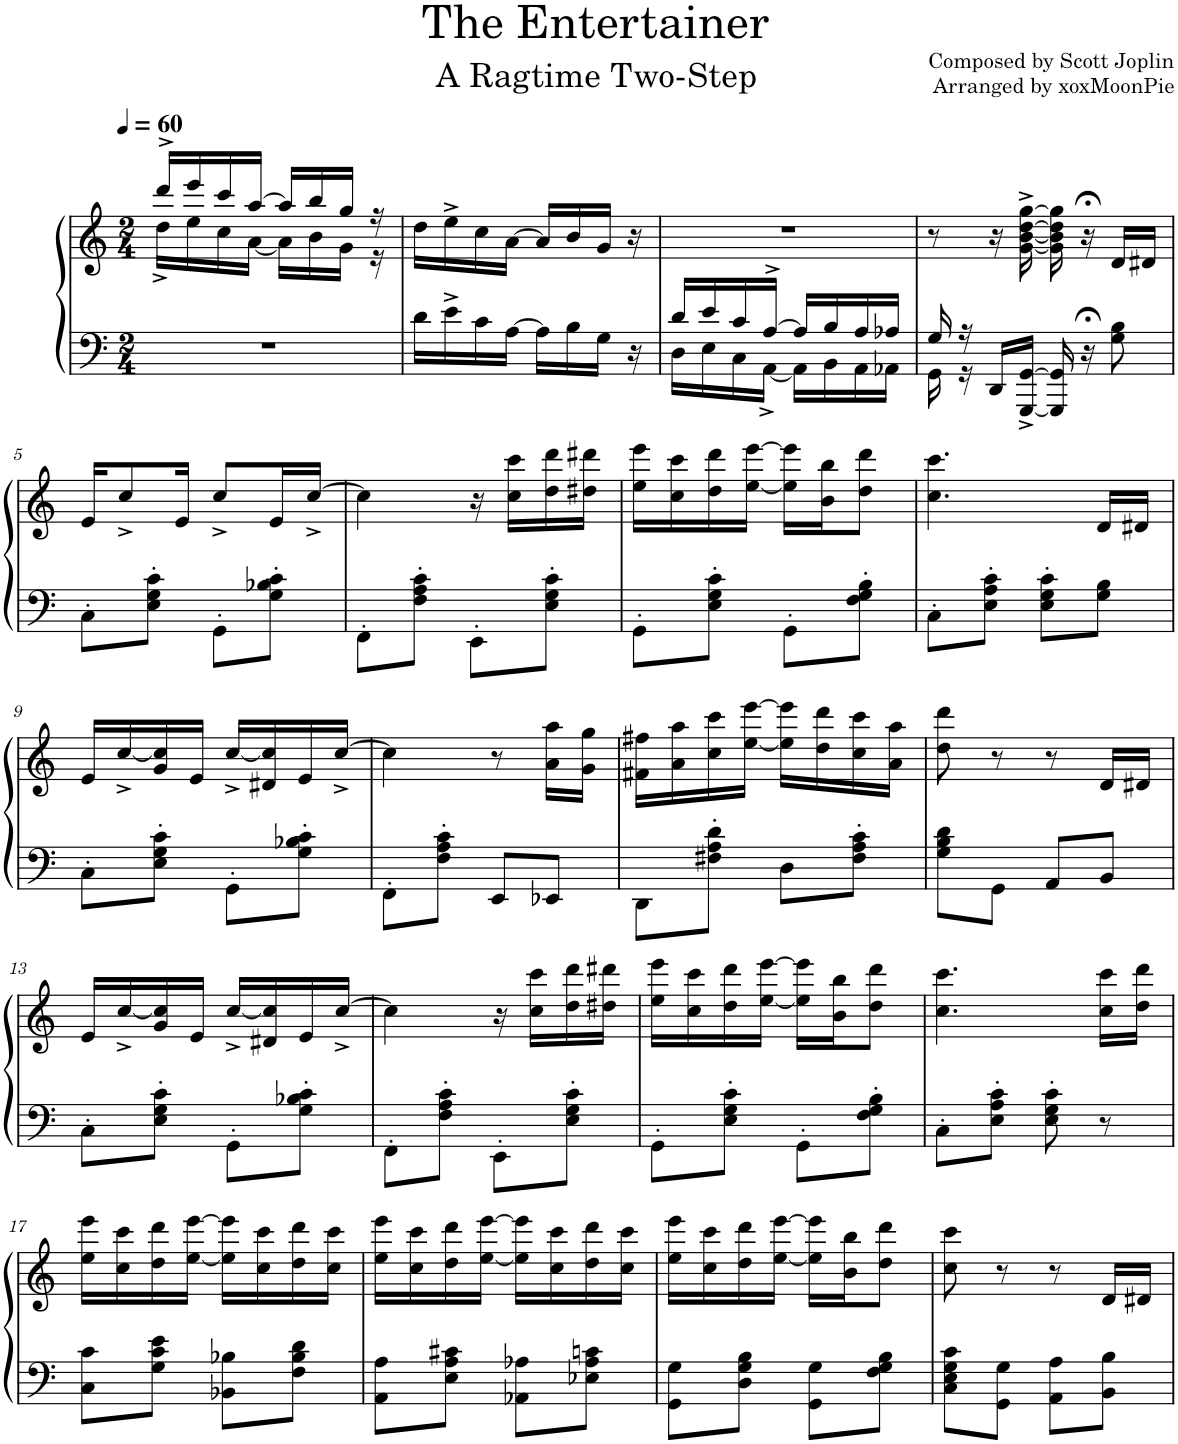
**kern	**kern
*part1	*part1
*staff2	*staff1
*I"Honky Tonk Piano	*
*I'Hnk. Pno.	*
*clefF4	*clefG2
*k[]	*k[]
*M2/4	*M2/4
*MM60	*MM60
=1	=1
*	*^
2r	16ddd^/LL	16dd^\LL
.	16eee/	16ee\
.	16ccc/	16cc\
.	[16aa/JJ	[16a\JJ
.	16aa/LL]	16a\LL]
.	16bb/	16b\
.	16gg/JJ	16g\JJ
.	16r	16r
*	*v	*v
=2	=2
16d\LL	16dd\LL
16e^\	16ee^\
16c\	16cc\
[16A\JJ	[16a\JJ
16A\LL]	16a/LL]
16B\	16b/
16G\JJ	16g/JJ
16r	16r
=3	=3
*^	*
16d/LL	16D\LL	2r
16e/	16E\	.
16c/	16C\	.
[16A^/JJ	[16AA^\JJ	.
16A/LL]	16AA\LL]	.
16B/	16BB\	.
16A/	16AA\	.
16A-X/JJ	16AA-X\JJ	.
=4	=4	=4
16G/	16GG\	8r
16r	16r	.
16DD/LL	4.ryy	16r
[16GGG/^ [16GG/^JJ	.	[16g\^ [16b\^ [16dd\^ [16gg\^
16GGG/] 16GG/]	.	16g\] 16b\] 16dd\] 16gg\]
16r;<	.	16r;<
8G\ 8B\	.	16d/LL
.	.	16d#X/JJ
*v	*v	*
!!LO:LB:g=z
=5	=5
8C'\L	16e/KL
.	8cc^/
8E\' 8G\' 8c\'J	.
.	16e/Jk
8GG'\L	8cc^/L
8G\' 8B-X\' 8c\'J	16e/L
.	[16cc^/JJ
=6	=6
8FF'\L	4cc\]
8F\' 8A\' 8c\'J	.
8EE'\L	16r
.	16cc\ 16ccc\LL
8E\' 8G\' 8c\'J	16dd\ 16ddd\
.	16dd#X\ 16ddd#X\JJ
=7	=7
8GG'\L	16ee\ 16eee\LL
.	16cc\ 16ccc\
8E\' 8G\' 8c\'J	16dd\ 16ddd\
.	[16ee\ [16eee\JJ
8GG'\L	16ee\] 16eee\]LL
.	16b\ 16bb\J
8F\' 8G\' 8B\'J	8dd\ 8ddd\J
=8	=8
8C'\L	4.cc\ 4.ccc\
8E\' 8A\' 8c\'J	.
8E\' 8G\' 8c\'L	.
8G\ 8B\J	16d/LL
.	16d#X/JJ
!!LO:LB:g=z
=9	=9
8C'\L	16e/LL
.	[16cc^/
8E\' 8G\' 8c\'J	16g/ 16cc/]
.	16e/JJ
8GG'\L	[16cc^/LL
.	16d#X/ 16cc/]
8G\' 8B-X\' 8c\'J	16e/
.	[16cc^/JJ
=10	=10
8FF'\L	4cc\]
8F\' 8A\' 8c\'J	.
8EE/L	8r
8EE-X/J	16a\ 16aa\LL
.	16g\ 16gg\JJ
=11	=11
8DD\L	16f#X\ 16ff#X\LL
.	16a\ 16aa\
8F#X\' 8A\' 8d\'J	16cc\ 16ccc\
.	[16ee\ [16eee\JJ
8D\L	16ee\] 16eee\]LL
.	16dd\ 16ddd\
8F#\' 8A\' 8c\'J	16cc\ 16ccc\
.	16a\ 16aa\JJ
=12	=12
8G\ 8B\ 8d\L	8dd\ 8ddd\
8GG\J	8r
8AA/L	8r
8BB/J	16d/LL
.	16d#X/JJ
!!LO:LB:g=z
=13	=13
8C'\L	16e/LL
.	[16cc^/
8E\' 8G\' 8c\'J	16g/ 16cc/]
.	16e/JJ
8GG'\L	[16cc^/LL
.	16d#X/ 16cc/]
8G\' 8B-X\' 8c\'J	16e/
.	[16cc^/JJ
=14	=14
8FF'\L	4cc\]
8F\' 8A\' 8c\'J	.
8EE'\L	16r
.	16cc\ 16ccc\LL
8E\' 8G\' 8c\'J	16dd\ 16ddd\
.	16dd#X\ 16ddd#X\JJ
=15	=15
8GG'\L	16ee\ 16eee\LL
.	16cc\ 16ccc\
8E\' 8G\' 8c\'J	16dd\ 16ddd\
.	[16ee\ [16eee\JJ
8GG'\L	16ee\] 16eee\]LL
.	16b\ 16bb\J
8F\' 8G\' 8B\'J	8dd\ 8ddd\J
=16	=16
8C'\L	4.cc\ 4.ccc\
8E\' 8A\' 8c\'J	.
8E\' 8G\' 8c\'	.
8r	16cc\ 16ccc\LL
.	16dd\ 16ddd\JJ
!!LO:LB:g=z
=17	=17
8C\ 8c\L	16ee\ 16eee\LL
.	16cc\ 16ccc\
8G\ 8c\ 8e\J	16dd\ 16ddd\
.	[16ee\ [16eee\JJ
8BB-X\ 8B-X\L	16ee\] 16eee\]LL
.	16cc\ 16ccc\
8F\ 8B-\ 8d\J	16dd\ 16ddd\
.	16cc\ 16ccc\JJ
=18	=18
8AA\ 8A\L	16ee\ 16eee\LL
.	16cc\ 16ccc\
8E\ 8A\ 8c#X\J	16dd\ 16ddd\
.	[16ee\ [16eee\JJ
8AA-X\ 8A-X\L	16ee\] 16eee\]LL
.	16cc\ 16ccc\
8E-X\ 8A-\ 8cn\J	16dd\ 16ddd\
.	16cc\ 16ccc\JJ
=19	=19
8GG\ 8G\L	16ee\ 16eee\LL
.	16cc\ 16ccc\
8D\ 8G\ 8B\J	16dd\ 16ddd\
.	[16ee\ [16eee\JJ
8GG\ 8G\L	16ee\] 16eee\]LL
.	16b\ 16bb\J
8F\ 8G\ 8B\J	8dd\ 8ddd\J
=20	=20
8C\ 8E\ 8G\ 8c\L	8cc\ 8ccc\
8GG\ 8G\J	8r
8AA\ 8A\L	8r
8BB\ 8B\J	16d/LL
.	16d#X/JJ
=	=
*-	*-
